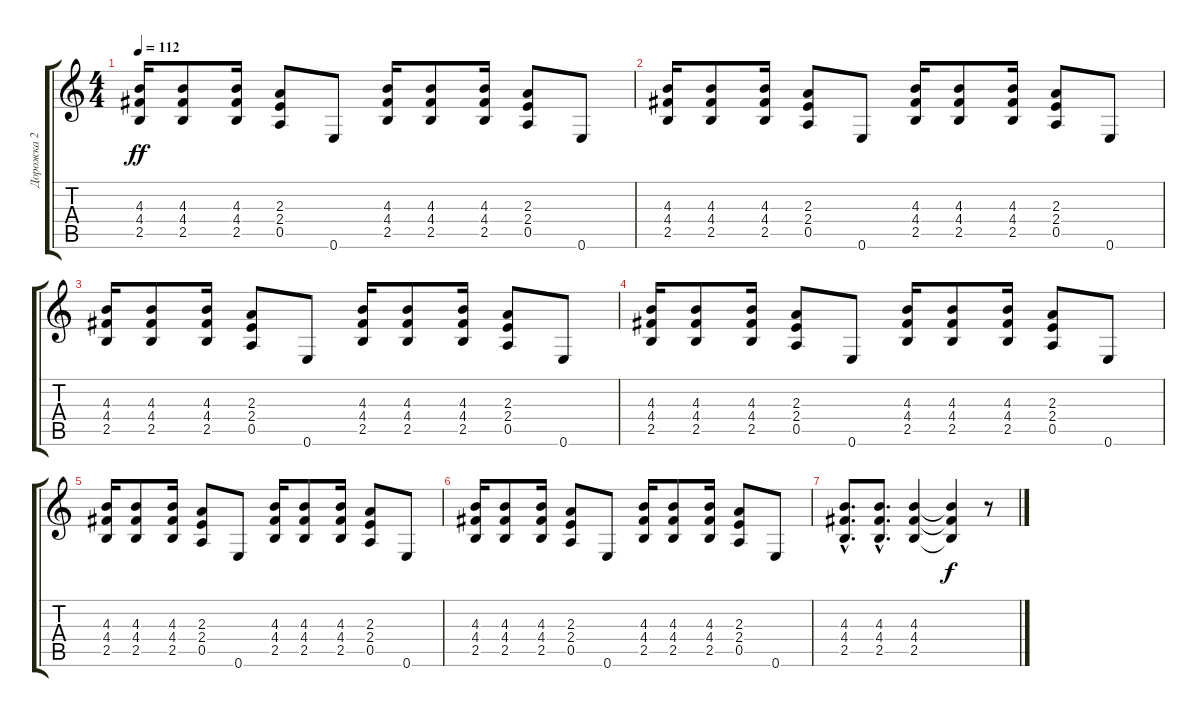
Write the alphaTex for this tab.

\track ("Дорожка 2" "Дорожка 2") {instrument distortionguitar}
\staff {score tabs}
\tuning (E4 B3 G3 D3 A2 E2) {hide}
\ts (4 4)
\tempo 112
\clef g2
\ks c
(4.3 4.4 2.5).16{dy ff} (4.3 4.4 2.5).8 (4.3 4.4 2.5).16 (2.3 2.4 0.5).8 0.6.8 (4.3 4.4 2.5).16 (4.3 4.4 2.5).8 (4.3 4.4 2.5).16 (2.3 2.4 0.5).8 0.6.8 |
(4.3 4.4 2.5).16 (4.3 4.4 2.5).8 (4.3 4.4 2.5).16 (2.3 2.4 0.5).8 0.6.8 (4.3 4.4 2.5).16 (4.3 4.4 2.5).8 (4.3 4.4 2.5).16 (2.3 2.4 0.5).8 0.6.8 |
(4.3 4.4 2.5).16 (4.3 4.4 2.5).8 (4.3 4.4 2.5).16 (2.3 2.4 0.5).8 0.6.8 (4.3 4.4 2.5).16 (4.3 4.4 2.5).8 (4.3 4.4 2.5).16 (2.3 2.4 0.5).8 0.6.8 |
(4.3 4.4 2.5).16 (4.3 4.4 2.5).8 (4.3 4.4 2.5).16 (2.3 2.4 0.5).8 0.6.8 (4.3 4.4 2.5).16 (4.3 4.4 2.5).8 (4.3 4.4 2.5).16 (2.3 2.4 0.5).8 0.6.8 |
(4.3 4.4 2.5).16 (4.3 4.4 2.5).8 (4.3 4.4 2.5).16 (2.3 2.4 0.5).8 0.6.8 (4.3 4.4 2.5).16 (4.3 4.4 2.5).8 (4.3 4.4 2.5).16 (2.3 2.4 0.5).8 0.6.8 |
(4.3 4.4 2.5).16 (4.3 4.4 2.5).8 (4.3 4.4 2.5).16 (2.3 2.4 0.5).8 0.6.8 (4.3 4.4 2.5).16 (4.3 4.4 2.5).8 (4.3 4.4 2.5).16 (2.3 2.4 0.5).8 0.6.8 |
(4.3{hac} 4.4{hac} 2.5{hac}).8{d} (4.3{hac} 4.4{hac} 2.5{hac}).8{d} (4.3 4.4 2.5).4 (4.3{t} 4.4{t} 2.5{t}).4{dy f} r.8
